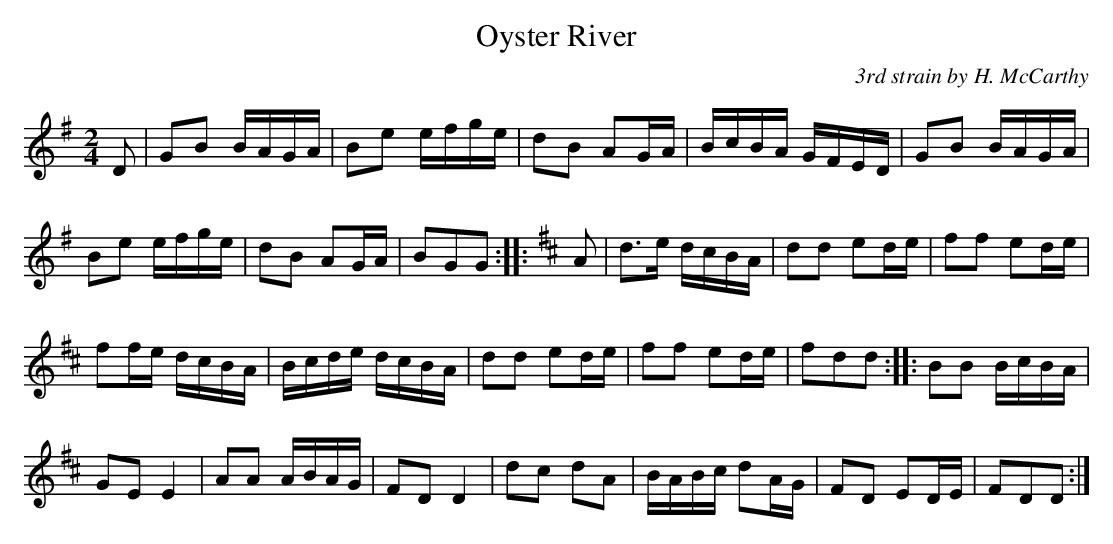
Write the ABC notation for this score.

X:1
T:Oyster River
C:3rd strain by H. McCarthy
M:2/4
L:1/8
K:G
D|GB B/A/G/A/|Be e/f/g/e/|dB AG/A/|B/c/B/A/ G/F/E/D/|GB B/A/G/A/|
Be e/f/g/e/|dB AG/A/|BGG[K:D]::A|d>e d/c/B/A/|dd ed/e/|ff ed/e/|
ff/e/ d/c/B/A/|B/c/d/e/ d/c/B/A/|dd ed/e/|ff ed/e/|fdd::BB B/c/B/A/|
GE E2|AA A/B/A/G/|FD D2|dc dA|B/A/B/c/ dA/G/|FD ED/E/|FDD:|
